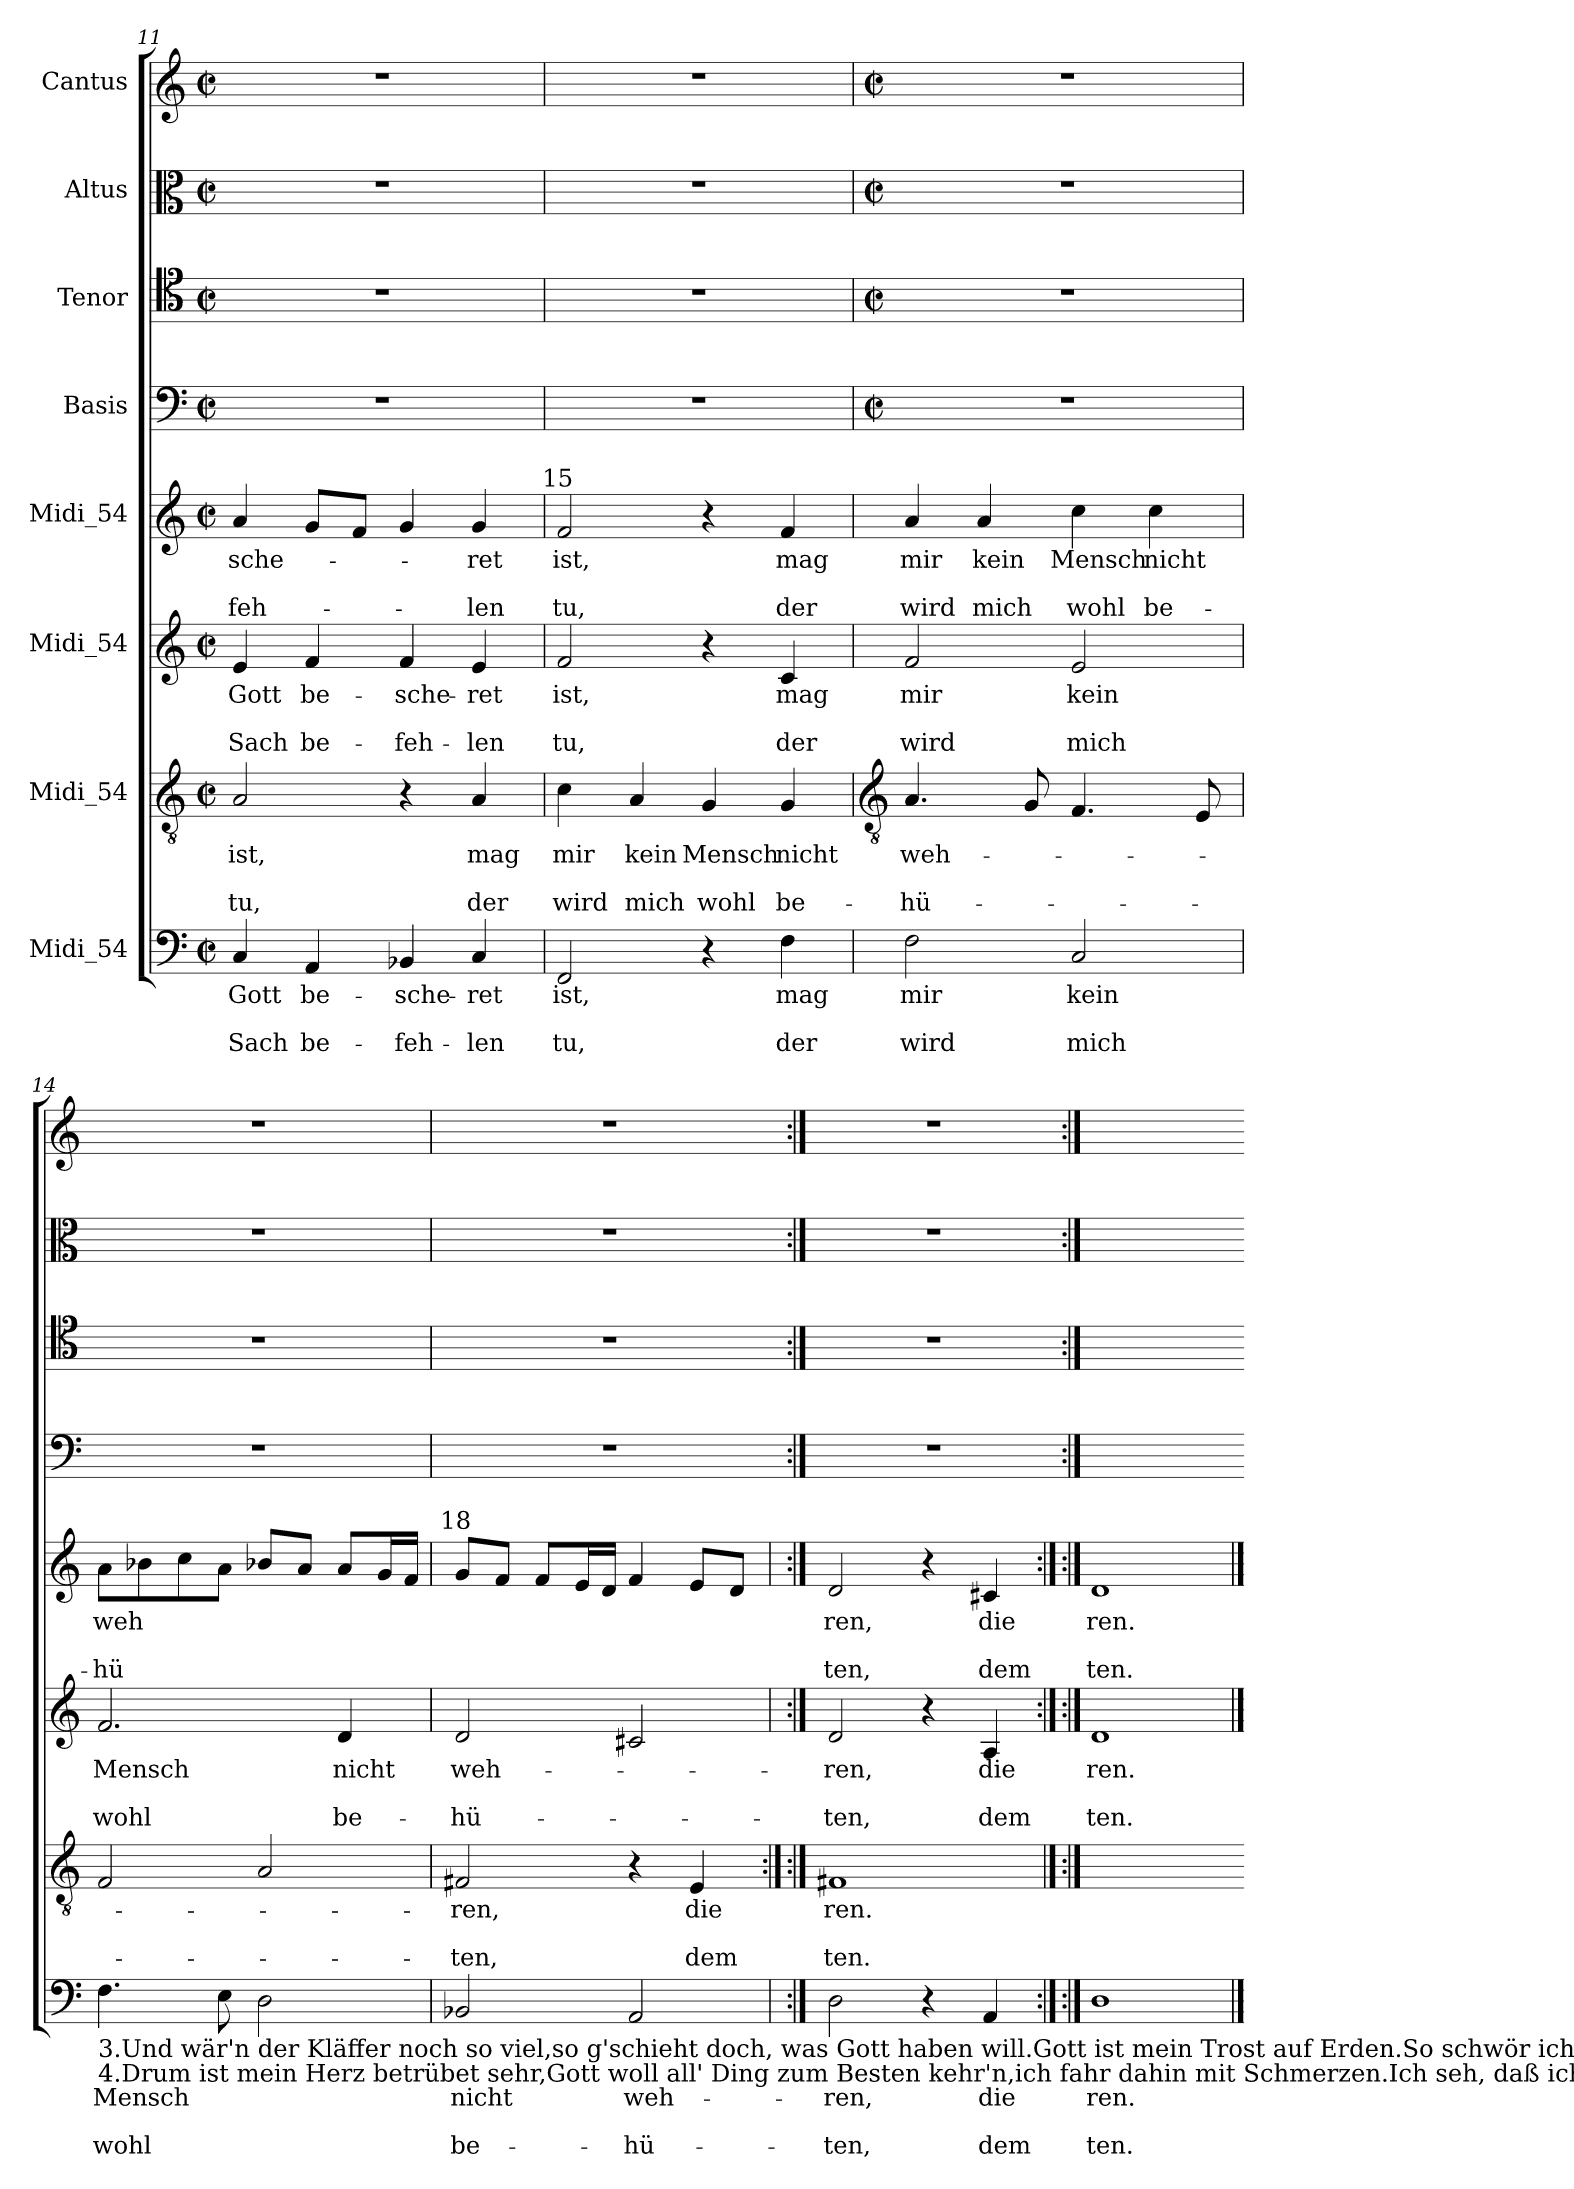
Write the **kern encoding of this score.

**kern	**text	**text	**text	**kern	**text	**text	**text	**kern	**text	**text	**text	**kern	**text	**text	**text	**kern	**kern	**kern	**kern
*part8	*part8	*part8	*part8	*part7	*part7	*part7	*part7	*part6	*part6	*part6	*part6	*part5	*part5	*part5	*part5	*part4	*part3	*part2	*part1
*staff8	*staff8	*staff8	*staff8	*staff7	*staff7	*staff7	*staff7	*staff6	*staff6	*staff6	*staff6	*staff5	*staff5	*staff5	*staff5	*staff4	*staff3	*staff2	*staff1
*I"Midi_54	*	*	*	*I"Midi_54	*	*	*	*I"Midi_54	*	*	*	*I"Midi_54	*	*	*	*I"Basis	*I"Tenor	*I"Altus	*I"Cantus
*clefF4	*	*	*	*clefGv2	*	*	*	*clefG2	*	*	*	*clefG2	*	*	*	*clefF4	*clefC4	*clefC3	*clefG2
*k[]	*	*	*	*k[]	*	*	*	*k[]	*	*	*	*k[]	*	*	*	*k[]	*k[]	*k[]	*k[]
*C:	*	*	*	*C:	*	*	*	*C:	*	*	*	*C:	*	*	*	*C:	*C:	*C:	*C:
*M2/2	*	*	*	*M2/2	*	*	*	*M2/2	*	*	*	*M2/2	*	*	*	*M2/2	*M2/2	*M2/2	*M2/2
*met(c|)	*	*	*	*met(c|)	*	*	*	*met(c|)	*	*	*	*met(c|)	*	*	*	*met(c|)	*met(c|)	*met(c|)	*met(c|)
=11	=11	=11	=11	=11	=11	=11	=11	=11	=11	=11	=11	=11	=11	=11	=11	=11	=11	=11	=11
!	!LO:LY:b	!	!LO:LY:b	!	!LO:LY:b	!	!LO:LY:b	!	!LO:LY:b	!	!LO:LY:b	!	!LO:LY:b	!	!LO:LY:b	!	!	!	!
4C	Gott	.	Sach	2A	ist,	.	tu,	4e	Gott	.	Sach	4a	-sche-	.	-feh-	1r	1r	1r	1r
!	!LO:LY:b	!	!LO:LY:b	!	!	!	!	!	!LO:LY:b	!	!LO:LY:b	!	!	!	!	!	!	!	!
4AA	be-	.	-be-	.	.	.	.	4f	be-	.	-be-	8gL	.	.	.	.	.	.	.
.	.	.	.	.	.	.	.	.	.	.	.	8fJ	.	.	.	.	.	.	.
!	!LO:LY:b	!	!LO:LY:b	!	!	!	!	!	!LO:LY:b	!	!LO:LY:b	!	!	!	!	!	!	!	!
4BB-X	-sche-	.	-feh-	4r	.	.	.	4f	-sche-	.	-feh-	4g	.	.	.	.	.	.	.
!	!LO:LY:b	!	!LO:LY:b	!	!LO:LY:b	!	!LO:LY:b	!	!LO:LY:b	!	!LO:LY:b	!	!LO:LY:b	!	!LO:LY:b	!	!	!	!
4C	-ret	.	len	4A	mag	.	der	4e	-ret	.	len	4g	-ret	.	len	.	.	.	.
=12	=12	=12	=12	=12	=12	=12	=12	=12	=12	=12	=12	=12	=12	=12	=12	=12	=12	=12	=12
!	!	!	!	!	!	!	!	!	!	!	!	!LO:TX:a:cj:t=15	!	!	!	!	!	!	!
!	!LO:LY:b	!	!LO:LY:b	!	!LO:LY:b	!	!LO:LY:b	!	!LO:LY:b	!	!LO:LY:b	!	!LO:LY:b	!	!LO:LY:b	!	!	!	!
2FF	ist,	.	tu,	4c	mir	.	wird	2f	ist,	.	tu,	2f	ist,	.	tu,	1r	1r	1r	1r
!	!	!	!	!	!LO:LY:b	!	!LO:LY:b	!	!	!	!	!	!	!	!	!	!	!	!
.	.	.	.	4A	kein	.	mich	.	.	.	.	.	.	.	.	.	.	.	.
!	!	!	!	!	!LO:LY:b	!	!LO:LY:b	!	!	!	!	!	!	!	!	!	!	!	!
4r	.	.	.	4G	Mensch	.	wohl	4r	.	.	.	4r	.	.	.	.	.	.	.
!	!LO:LY:b	!	!LO:LY:b	!	!LO:LY:b	!	!LO:LY:b	!	!LO:LY:b	!	!LO:LY:b	!	!LO:LY:b	!	!LO:LY:b	!	!	!	!
4F	mag	.	der	4G	nicht	.	be-	4c	mag	.	der	4f	mag	.	der	.	.	.	.
!!LO:LB:g=z
=13	=13	=13	=13	=13	=13	=13	=13	=13	=13	=13	=13	=13	=13	=13	=13	=13	=13	=13	=13
*	*	*	*	*clefGv2	*	*	*	*	*	*	*	*	*	*	*	*	*	*	*
*	*	*	*	*	*	*	*	*	*	*	*	*	*	*	*	*M2/2	*M2/2	*M2/2	*M2/2
*	*	*	*	*	*	*	*	*	*	*	*	*	*	*	*	*met(c|)	*met(c|)	*met(c|)	*met(c|)
!	!LO:LY:b	!	!LO:LY:b	!	!LO:LY:b	!	!LO:LY:b	!	!LO:LY:b	!	!LO:LY:b	!	!LO:LY:b	!	!LO:LY:b	!	!	!	!
2F	mir	.	wird	4.A	-weh-	.	-hü-	2f	mir	.	wird	4a	mir	.	wird	1r	1r	1r	1r
!	!	!	!	!	!	!	!	!	!	!	!	!	!LO:LY:b	!	!LO:LY:b	!	!	!	!
.	.	.	.	.	.	.	.	.	.	.	.	4a	kein	.	mich	.	.	.	.
.	.	.	.	8G	.	.	.	.	.	.	.	.	.	.	.	.	.	.	.
!	!LO:LY:b	!	!LO:LY:b	!	!	!	!	!	!LO:LY:b	!	!LO:LY:b	!	!LO:LY:b	!	!LO:LY:b	!	!	!	!
2C	kein	.	mich	4.F	.	.	.	2e	kein	.	mich	4cc	Mensch	.	wohl	.	.	.	.
!	!	!	!	!	!	!	!	!	!	!	!	!	!LO:LY:b	!	!LO:LY:b	!	!	!	!
.	.	.	.	.	.	.	.	.	.	.	.	4cc	nicht	.	be-	.	.	.	.
.	.	.	.	8E	.	.	.	.	.	.	.	.	.	.	.	.	.	.	.
!!LO:LB:g=z
=14	=14	=14	=14	=14	=14	=14	=14	=14	=14	=14	=14	=14	=14	=14	=14	=14	=14	=14	=14
!LO:TX:b:t=3.Und wär'n der Kläffer noch so viel,so g'schieht doch, was Gott haben will.Gott ist mein Trost auf Erden.So schwör  ich das bei meinem Eid,kein Lieb're soll mir werden.	!	!	!	!	!	!	!	!	!	!	!	!	!	!	!	!	!	!	!
!LO:TX:b:t=4.Drum ist mein Herz betrübet sehr,Gott woll all' Ding zum Besten kehr'n,ich fahr dahin mit Schmerzen.Ich seh, daß ichs nicht wenden mag,Gott tröst all b'trübte Herzen.	!	!	!	!	!	!	!	!	!	!	!	!	!	!	!	!	!	!	!
!	!LO:LY:b	!	!LO:LY:b	!	!	!	!	!	!LO:LY:b	!	!LO:LY:b	!	!LO:LY:b	!	!LO:LY:b	!	!	!	!
4.F	Mensch	.	wohl	2F	.	.	.	2.f	Mensch	.	wohl	8aL	-weh	.	hü	1r	1r	1r	1r
.	.	.	.	.	.	.	.	.	.	.	.	8b-	.	.	.	.	.	.	.
.	.	.	.	.	.	.	.	.	.	.	.	8cc	.	.	.	.	.	.	.
8E	.	.	.	.	.	.	.	.	.	.	.	8aJ	.	.	.	.	.	.	.
2D	.	.	.	2A	.	.	.	.	.	.	.	8b-XL	.	.	.	.	.	.	.
.	.	.	.	.	.	.	.	.	.	.	.	8aJ	.	.	.	.	.	.	.
!	!	!	!	!	!	!	!	!	!LO:LY:b	!	!LO:LY:b	!	!	!	!	!	!	!	!
.	.	.	.	.	.	.	.	4d	nicht	.	be-	8aL	.	.	.	.	.	.	.
.	.	.	.	.	.	.	.	.	.	.	.	16gL	.	.	.	.	.	.	.
.	.	.	.	.	.	.	.	.	.	.	.	16fJJ	.	.	.	.	.	.	.
=15	=15	=15	=15	=15	=15	=15	=15	=15	=15	=15	=15	=15	=15	=15	=15	=15	=15	=15	=15
!	!	!	!	!	!	!	!	!	!	!	!	!LO:TX:a:cj:t=18	!	!	!	!	!	!	!
!	!LO:LY:b	!	!LO:LY:b	!	!LO:LY:b	!	!LO:LY:b	!	!LO:LY:b	!	!LO:LY:b	!	!	!	!	!	!	!	!
2BB-X	nicht	.	be-	2F#X	-ren,	.	ten,	2d	-weh-	.	-hü-	8gL	.	.	.	1r	1r	1r	1r
.	.	.	.	.	.	.	.	.	.	.	.	8fJ	.	.	.	.	.	.	.
.	.	.	.	.	.	.	.	.	.	.	.	8fL	.	.	.	.	.	.	.
.	.	.	.	.	.	.	.	.	.	.	.	16eL	.	.	.	.	.	.	.
.	.	.	.	.	.	.	.	.	.	.	.	16dJJ	.	.	.	.	.	.	.
!	!LO:LY:b	!	!LO:LY:b	!	!	!	!	!	!	!	!	!	!	!	!	!	!	!	!
2AA	-weh-	.	-hü-	4r	.	.	.	2c#X	.	.	.	4f	.	.	.	.	.	.	.
!	!	!	!	!	!LO:LY:b	!	!LO:LY:b	!	!	!	!	!	!	!	!	!	!	!	!
.	.	.	.	4E	die	.	dem	.	.	.	.	8eL	.	.	.	.	.	.	.
.	.	.	.	.	.	.	.	.	.	.	.	8dJ	.	.	.	.	.	.	.
=16	=16:|!	=16:|!	=16:|!	=16:|!	=16:|!	=16:|!	=16:|!	=16	=16:|!	=16:|!	=16:|!	=16	=16:|!	=16:|!	=16:|!	=16:|!	=16:|!	=16:|!	=16:|!
!	!LO:LY:b	!	!LO:LY:b	!	!LO:LY:b	!	!LO:LY:b	!	!LO:LY:b	!	!LO:LY:b	!	!LO:LY:b	!	!LO:LY:b	!	!	!	!
2D	-ren,	.	ten,	1F#X	ren.	.	ten.	2d	-ren,	.	ten,	2d	ren,	.	ten,	1r	1r	1r	1r
4r	.	.	.	.	.	.	.	4r	.	.	.	4r	.	.	.	.	.	.	.
!	!LO:LY:b	!	!LO:LY:b	!	!	!	!	!	!LO:LY:b	!	!LO:LY:b	!	!LO:LY:b	!	!LO:LY:b	!	!	!	!
4AA	die	.	dem	.	.	.	.	4A	die	.	dem	4c#X	die	.	dem	.	.	.	.
=:|!	=	=	=	==	=	=	=	=:|!	=	=	=	=:|!	=	=	=	=	=	=	=
!	!LO:LY:b	!	!LO:LY:b	!	!	!	!	!	!LO:LY:b	!	!LO:LY:b	!	!LO:LY:b	!	!LO:LY:b	!	!	!	!
1D	ren.	.	ten.	1ryy	.	.	.	1d	ren.	.	ten.	1d	ren.	.	ten.	1ryy	1ryy	1ryy	1ryy
==	=	=	=	=	=	=	=	==	=	=	=	==	=	=	=	=	=	=	=
*-	*-	*-	*-	*-	*-	*-	*-	*-	*-	*-	*-	*-	*-	*-	*-	*-	*-	*-	*-
